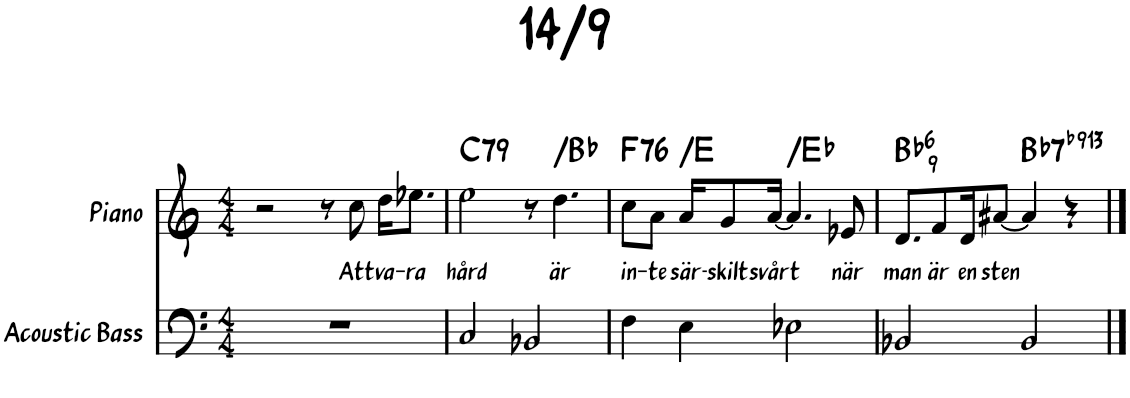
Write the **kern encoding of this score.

**kern	**kern	**text	**harte
*part2	*part1	*part1	*part1
*staff2	*staff1	*staff1	*
*I"Acoustic Bass	*I"Piano	*	*
*I'Bass	*I'Pno.	*	*
*clefF4	*clefG2	*	*
*Trd7c12	*	*	*
*k[]	*k[]	*	*
*M4/4	*M4/4	*	*
=1	=1	=1	=1
1r	2r	.	.
.	8r	.	.
!	!	!LO:LY:b	!
.	8cc\	Att	.
!	!	!LO:LY:b	!
.	16dd\KL	va-	.
!	!	!LO:LY:b	!
.	8.ee-X\J	-ra	.
=2	=2	=2	=2
!	!	!LO:LY:b	!LO:H:kt=79
2C/	2ee\	hård	C:maj
2BB-X/	8r	.	.
!	!	!LO:LY:b	!LO:H:kt=N.C.
.	4.dd\	är	N
=3	=3	=3	=3
!	!	!LO:LY:b	!LO:H:kt=76
4F\	8cc\L	in-	F:maj
!	!	!LO:LY:b	!
.	8a\J	-te	.
!	!	!LO:LY:b	!LO:H:kt=N.C.
4E\	16a/KL	sär-	N
!	!	!LO:LY:b	!
.	8g/	-skilt	.
!	!	!LO:LY:b	!
.	[16a/Jk	svårt	.
!	!	!	!LO:H:kt=N.C.
2E-X\	4.a/]	.	N
!	!	!LO:LY:b	!
.	8e-X/	när	.
=4	=4	=4	=4
!	!	!LO:LY:b	!LO:H:kt=6
2BB-X/	8.d/L	man	Bb:maj6(9)
!	!	!LO:LY:b	!
.	8f/	är	.
!	!	!LO:LY:b	!
.	16d/K	en	.
!	!	!LO:LY:b	!
.	[8a#X/J	sten	.
!	!	!	!LO:H:kt=7
2BB-/	4a#/]	.	Bb:7(b9,13)
.	4r	.	.
==	==	==	==
*-	*-	*-	*-
